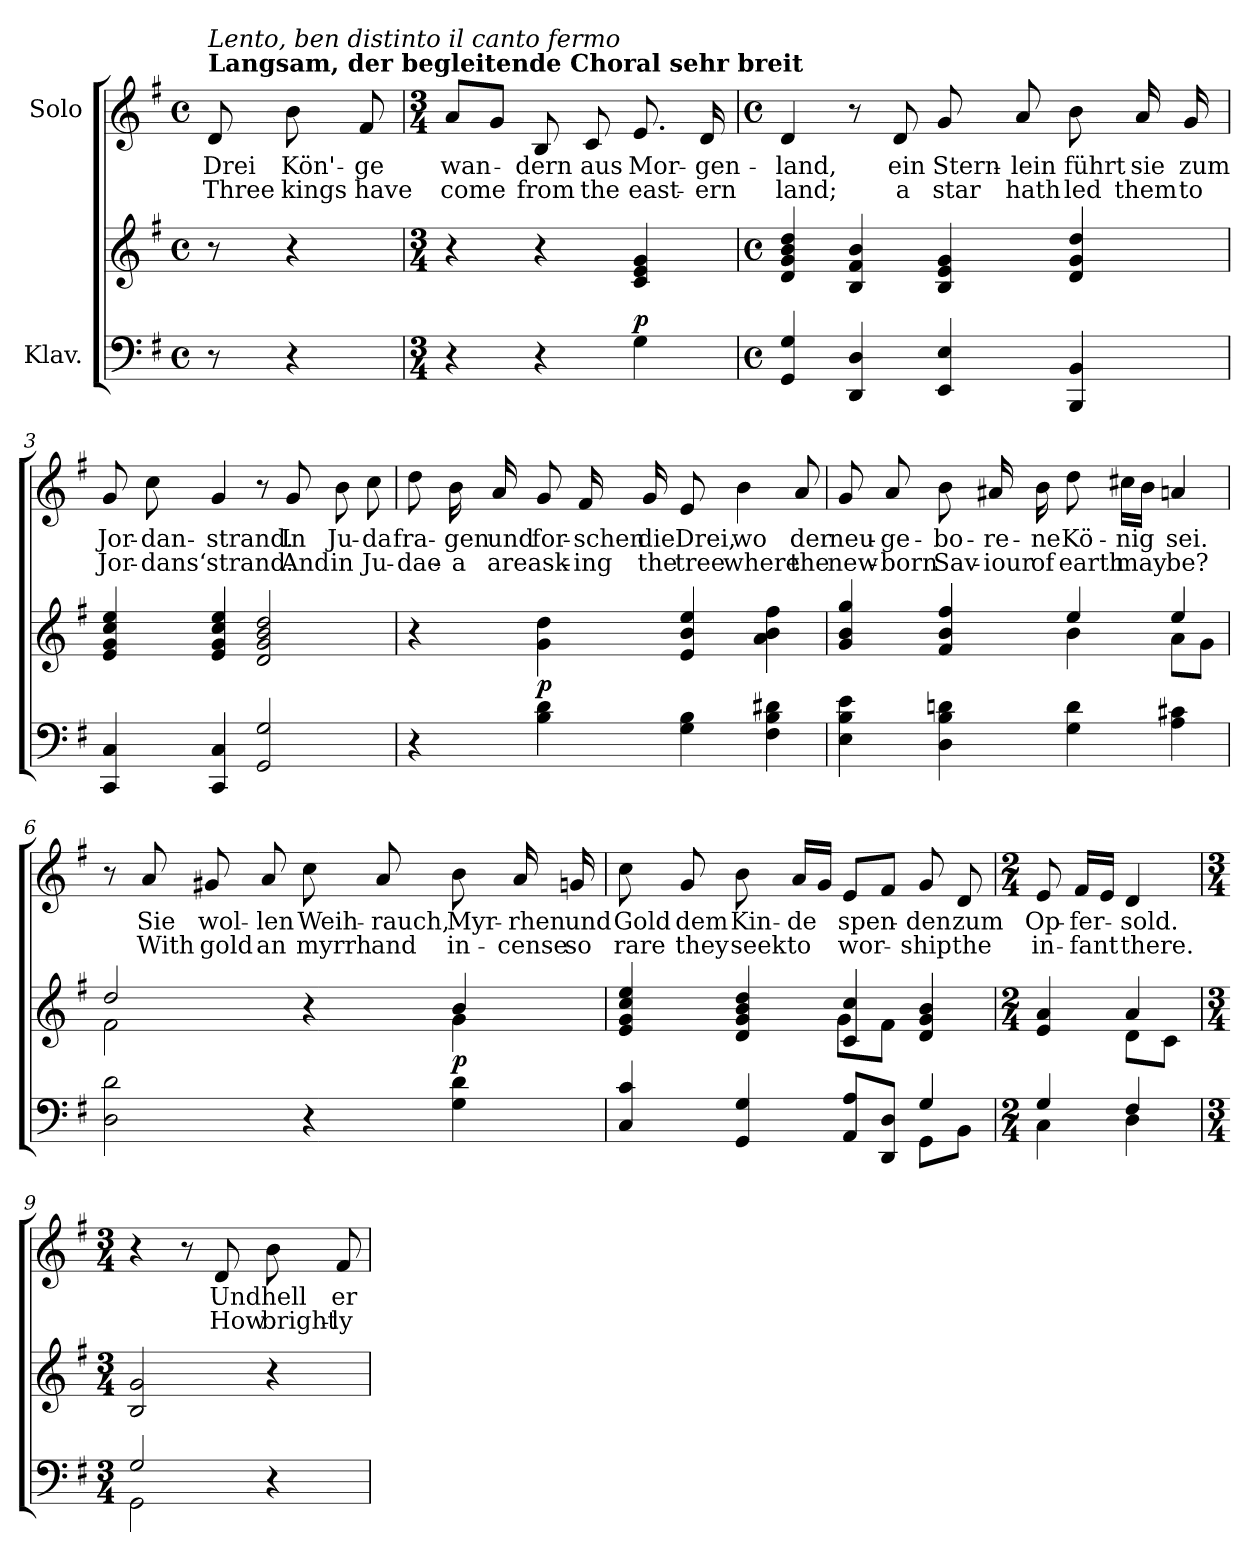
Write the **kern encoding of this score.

**kern	**kern	**dynam	**kern	**text	**text
*part2	*part2	*part2	*part1	*part1	*part1
*staff3	*staff2	*staff2/3	*staff1	*staff1	*staff1
*I"Klav.	*	*	*I"Solo	*	*
*clefF4	*clefG2	*	*clefG2	*	*
*k[f#]	*k[f#]	*	*k[f#]	*	*
*M4/4	*M4/4	*	*M4/4	*	*
*met(c)	*met(c)	*	*met(c)	*	*
=	=	=	=	=	=
!	!	!	!LO:TX:a:B:t=Langsam, der begleitende Choral sehr breit	!	!
!	!	!	!LO:TX:a:i:t=Lento, ben distinto il canto fermo	!	!
8r	8r	.	8d/	Drei	Three
4r	4r	.	8b\	Kön'-	kings
.	.	.	8f#/	-ge	have
=1	=1	=1	=1	=1	=1
*M3/4	*M3/4	*	*M3/4	*	*
4r	4r	.	8a/L	wan-	come
.	.	.	8g/J	.	.
4r	4r	.	8B/	-dern	from
.	.	.	8c/	aus	the
!	!	!LO:DY:a=2	!	!	!
4G\	4c/ 4e/ 4g/	p	8.e/	Mor-	east-
.	.	.	16d/	-gen-	-ern
=2	=2	=2	=2	=2	=2
*M4/4	*M4/4	*	*M4/4	*	*
*met(c)	*met(c)	*	*met(c)	*	*
4GG/ 4G/	4d/ 4g/ 4b/ 4dd/	.	4d/	-land,	land;
4DD/ 4D/	4B/ 4f#/ 4b/	.	8r	.	.
.	.	.	8d/	ein	a
4EE/ 4E/	4B/ 4e/ 4g/	.	8g/	Stern-	star
.	.	.	8a/	-lein	hath
4BBB/ 4BB/	4d/ 4g/ 4dd/	.	8b\	führt	led
.	.	.	16a/	sie	them
.	.	.	16g/	zum	to
!!LO:LB:g=z
=3	=3	=3	=3	=3	=3
4CC/ 4C/	4e/ 4g/ 4cc/ 4ee/	.	8g/	Jor-	Jor-
.	.	.	8cc\	-dan-	-dans‘
4CC/ 4C/	4e/ 4g/ 4cc/ 4ee/	.	4g/	-strand.	strand.
2GG/ 2G/	2d/ 2g/ 2b/ 2dd/	.	8r	.	.
.	.	.	8g/	In	And
.	.	.	8b\	Ju-	in
.	.	.	8cc\	-da	Ju-
=4	=4	=4	=4	=4	=4
4r	4r	.	8dd\	fra-	-dae-
.	.	.	16b\	-gen	-a
.	.	.	16a/	und	are
!	!	!LO:DY:a=2	!	!	!
4B\ 4d\	4g\ 4dd\	p	8g/	for-	ask-
.	.	.	16f#/	-schen	-ing
.	.	.	16g/	die	the
4G\ 4B\	4e/ 4b/ 4ee/	.	8e/	Drei,	tree
.	.	.	4b\	wo	where
4F#\ 4B\ 4d#X\	4a\ 4b\ 4ff#\	.	.	.	.
.	.	.	8a/	der	the
!!LO:LB:g=z
=5	=5	=5	=5	=5	=5
*	*^	*	*	*	*
4E\ 4B\ 4e\	4g/ 4b/ 4gg/	2ryy	.	8g/	neu-	new-
.	.	.	.	8a/	-ge-	-born
4D\ 4B\ 4dn\	4f#/ 4b/ 4ff#/	.	.	8b\	-bo-	Sav-
.	.	.	.	16a#X/	-re-	-iour
.	.	.	.	16b\	-ne	of
4G\ 4d\	4ee/	4b\	.	8dd\	Kö-	earth
.	.	.	.	16cc#X\LL	-nig	may
.	.	.	.	16b\JJ	.	.
4A\ 4c#X\	4ee/	8a\L	.	4an/	sei.	be?
.	.	8g\J	.	.	.	.
=6	=6	=6	=6	=6	=6	=6
2D\ 2d\	2dd/	2f#\	.	8r	.	.
.	.	.	.	8a/	Sie	With
.	.	.	.	8g#X/	wol-	gold
.	.	.	.	8a/	-len	an
4r	4r	4ryy	.	8cc\	Weih-	myrrh
.	.	.	.	8a/	-rauch,	and
!	!	!	!LO:DY:a=2	!	!	!
4G\ 4d\	4b/	4g\	p	8b\	Myr-	in-
.	.	.	.	16a/	-rhen	-cense
.	.	.	.	16gn/	und	so
!!LO:LB:g=z
=7	=7	=7	=7	=7	=7	=7
*^	*	*	*	*	*	*
4C/ 4c/	2.ryy	4e/ 4g/ 4cc/ 4ee/	2reyy	.	8cc\	Gold	rare
.	.	.	.	.	8g/	dem	they
4GG/ 4G/	.	4d/ 4g/ 4b/ 4dd/	.	.	8b\	Kin-	seek
.	.	.	.	.	16a/LL	-de	to
.	.	.	.	.	16g/JJ	.	.
8AA/ 8A/L	.	4c/ 4cc/	8g\L	.	8e/L	spen-	wor-
8DD/ 8D/J	.	.	8f#\J	.	8f#/J	.	.
4G/	8GG\L	4d/ 4g/ 4b/	4rcyy	.	8g/	-den	-ship
.	8BB\J	.	.	.	8d/	zum	the
=8	=8	=8	=8	=8	=8	=8	=8
*M2/4	*	*M2/4	*	*	*M2/4	*	*
4G/	4C\	4e/ 4a/	4reyy	.	8e/	Op-	in-
.	.	.	.	.	16f#/LL	-fer-	-fant
.	.	.	.	.	16e/JJ	.	.
4F#/	4D\	4a/	8d\L	.	4d/	-sold.	there.
.	.	.	8c\J	.	.	.	.
*	*	*v	*v	*	*	*	*
!!LO:PB:g=z
=9	=9	=9	=9	=9	=9	=9
*M3/4	*	*M3/4	*	*M3/4	*	*
2G/	2GG\	2B/ 2g/	.	4r	.	.
.	.	.	.	8r	.	.
.	.	.	.	8d/	Und	How
4r	4ryy	4r	.	8b\	hell	bright-
.	.	.	.	8f#/	er-	-ly
*v	*v	*	*	*	*	*
=	=	=	=	=	=
*-	*-	*-	*-	*-	*-
